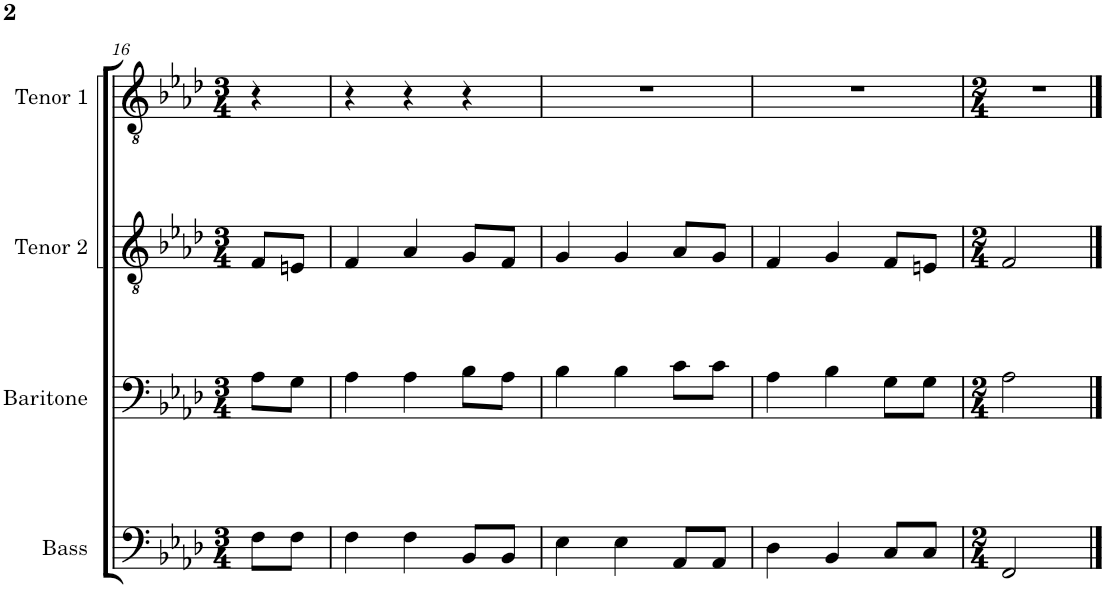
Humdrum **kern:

**kern	**kern	**kern	**kern
*part4	*part3	*part2	*part1
*staff4	*staff3	*staff2	*staff1
*I"Bass	*I"Baritone	*I"Tenor 2	*I"Tenor 1
*I'Bass	*I'Baritone	*I'Tenor 2	*I'Tenor 1
!!LO:PB:g=z
*clefF4	*clefF4	*clefGv2	*clefGv2
*k[b-e-a-d-]	*k[b-e-a-d-]	*k[b-e-a-d-]	*k[b-e-a-d-]
*M3/4	*M3/4	*M3/4	*M3/4
=16	=16	=16	=16
8F\L	8A-\L	8F/L	4r
8F\J	8G\J	8En/J	.
=17	=17	=17	=17
4F\	4A-\	4F/	4r
4F\	4A-\	4A-/	4r
8BB-/L	8B-\L	8G/L	4r
8BB-/J	8A-\J	8F/J	.
=18	=18	=18	=18
4E-\	4B-\	4G/	2.r
4E-\	4B-\	4G/	.
8AA-/L	8c\L	8A-/L	.
8AA-/J	8c\J	8G/J	.
=19	=19	=19	=19
4D-\	4A-\	4F/	2.r
4BB-/	4B-\	4G/	.
8C/L	8G\L	8F/L	.
8C/J	8G\J	8En/J	.
=20	=20	=20	=20
*M2/4	*M2/4	*M2/4	*M2/4
2FF/	2A-\	2F/	2r
==	==	==	==
*-	*-	*-	*-
